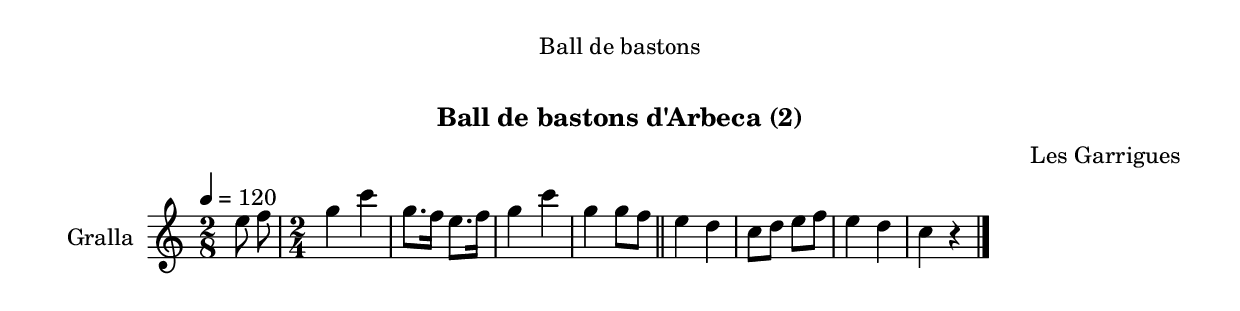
\version "2.16.0"

\header {
  dedication="Ball de bastons"
  title="  "
  subtitle="Ball de bastons d'Arbeca (2)"
  subsubtitle=""
  poet=""
  meter=""
  piece=""
  composer="Les Garrigues"
  arranger=""
  opus=""
  instrument=""
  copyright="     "
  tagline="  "
}

liniaroAa =
\relative e''
{
  \tempo 4=120
  \clef treble
  \key c \major
  \time 2/8
  e8 f  |
  \time 2/4   g4 c  |
  g8. f16 e8. f16  |
  g4 c  |
  %05
  g4 g8 f  \bar "||"
  e4 d  |
  c8 d e f  |
  e4 d  |
  c4 r4  \bar "|." % kompletite
}

\score {
  \new StaffGroup {
    \override Score.RehearsalMark #'self-alignment-X = #LEFT
    <<
      \new Staff \with {instrumentName = #"Gralla" shortInstrumentName = #"G"} \liniaroAa
    >>
  }
  \layout {}
}\score { \unfoldRepeats
  \new StaffGroup {
    \override Score.RehearsalMark #'self-alignment-X = #LEFT
    <<
      \new Staff \with {instrumentName = #"Gralla" shortInstrumentName = #"G"} \liniaroAa
    >>
  }
  \midi {}
}
